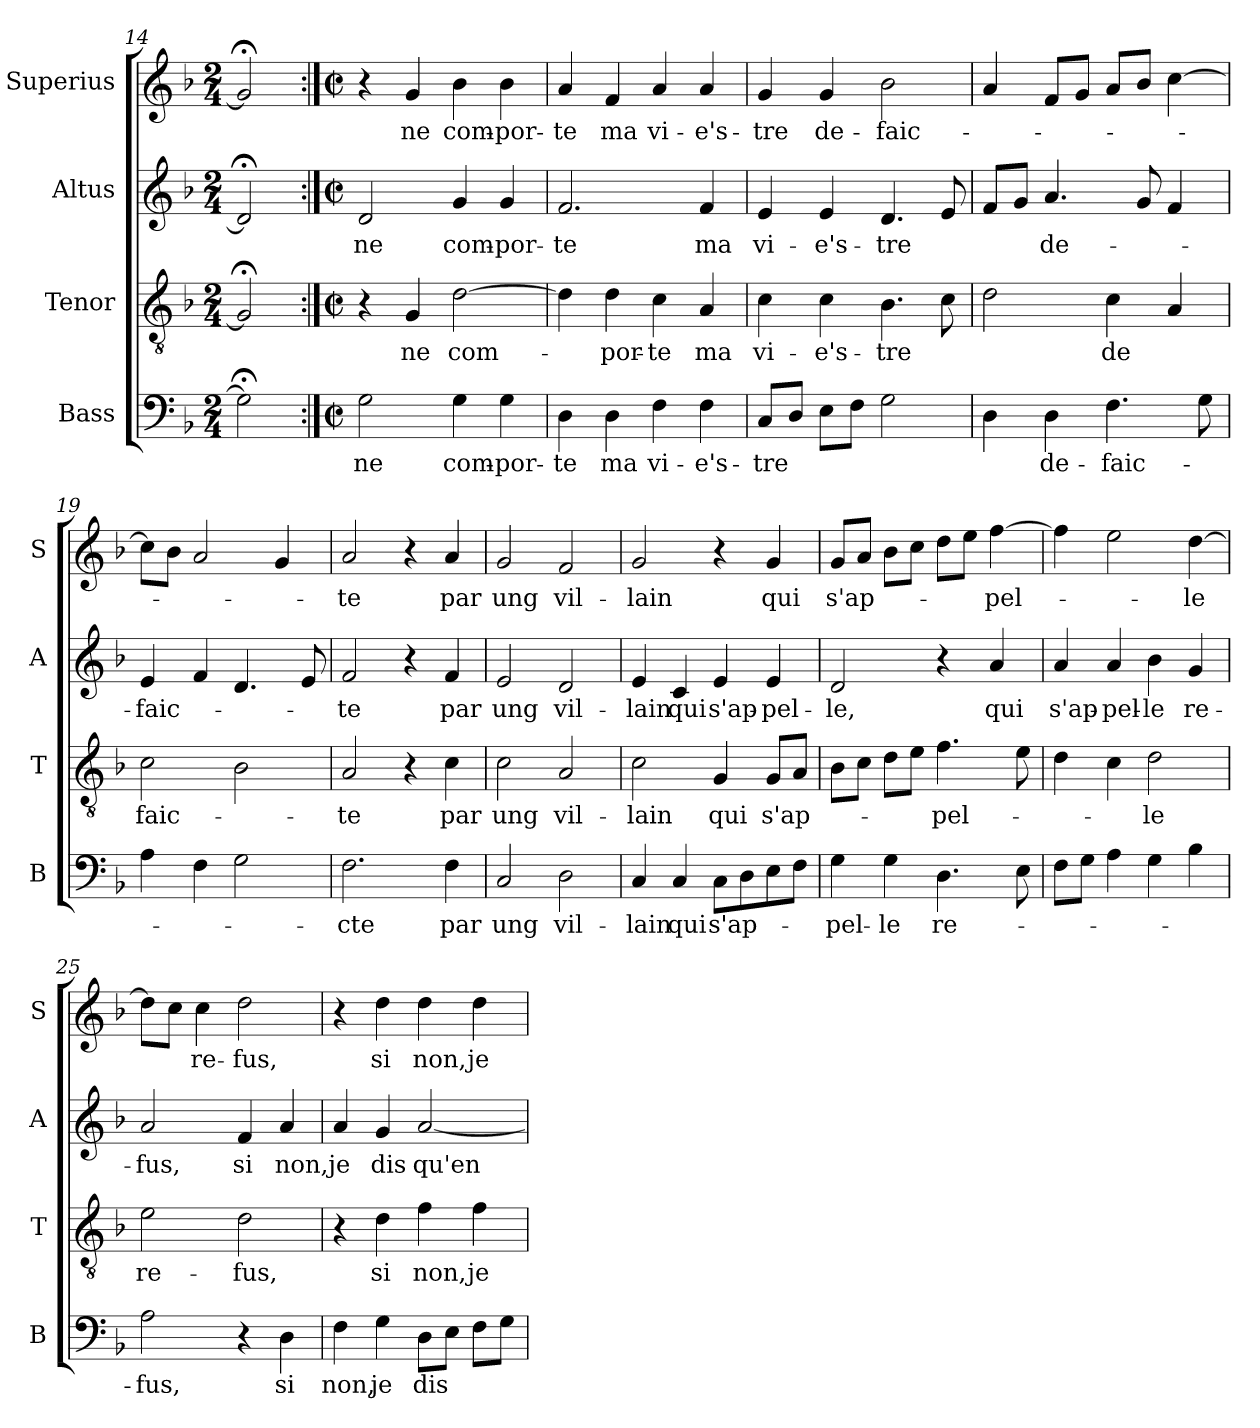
**kern	**text	**kern	**text	**kern	**text	**kern	**text
*part4	*part4	*part3	*part3	*part2	*part2	*part1	*part1
*staff4	*staff4	*staff3	*staff3	*staff2	*staff2	*staff1	*staff1
*I"Bass	*	*I"Tenor	*	*I"Altus	*	*I"Superius	*
*I'B	*	*I'T	*	*I'A	*	*I'S	*
*clefF4	*	*clefGv2	*	*clefG2	*	*clefG2	*
*k[b-]	*	*k[b-]	*	*k[b-]	*	*k[b-]	*
*F:	*	*F:	*	*F:	*	*F:	*
*M2/4	*	*M2/4	*	*M2/4	*	*M2/4	*
=14	=14	=14	=14	=14	=14	=14	=14
2G;<\]	.	2G;</]	.	2d;</]	.	2g;</]	.
=15:|!	=15:|!	=15:|!	=15:|!	=15:|!	=15:|!	=15:|!	=15:|!
*M2/2	*	*M2/2	*	*M2/2	*	*M2/2	*
*met(c|)	*	*met(c|)	*	*met(c|)	*	*met(c|)	*
2G\	ne	4r	.	2d/	ne	4r	.
.	.	4G/	ne	.	.	4g/	ne
4G\	com-	[2d\	com-	4g/	com-	4b-\	com-
4G\	-por-	.	.	4g/	-por-	4b-\	-por-
!!LO:PB:g=z
=16	=16	=16	=16	=16	=16	=16	=16
4D\	-te	4d\]	.	2.f/	-te	4a/	-te
4D\	ma	4d\	-por-	.	.	4f/	ma
4F\	vi-	4c\	-te	.	.	4a/	vi-
4F\	-e's-	4A/	ma	4f/	ma	4a/	-e's-
=17	=17	=17	=17	=17	=17	=17	=17
8C/L	-tre	4c\	vi-	4e/	vi-	4g/	-tre
8D/J	.	.	.	.	.	.	.
8E\L	.	4c\	-e's-	4e/	-e's-	4g/	de-
8F\J	.	.	.	.	.	.	.
2G\	.	4.B-\	-tre	4.d/	-tre	2b-\	-faic-
.	.	8c\	.	8e/	.	.	.
=18	=18	=18	=18	=18	=18	=18	=18
4D\	.	2d\	.	8f/L	.	4a/	.
.	.	.	.	8g/J	.	.	.
4D\	de-	.	.	4.a/	de-	8f/L	.
.	.	.	.	.	.	8g/J	.
4.F\	-faic-	4c\	de	.	.	8a/L	.
.	.	.	.	8g/	.	8b-/J	.
.	.	4A/	.	4f/	.	[4cc\	.
8G\	.	.	.	.	.	.	.
=19	=19	=19	=19	=19	=19	=19	=19
4A\	.	2c\	faic-	4e/	-faic-	8cc\L]	.
.	.	.	.	.	.	8b-\J	.
4F\	.	.	.	4f/	.	2a/	.
2G\	.	2B-\	.	4.d/	.	.	.
.	.	.	.	.	.	4g/	.
.	.	.	.	8e/	.	.	.
=20	=20	=20	=20	=20	=20	=20	=20
2.F\	-cte	2A/	-te	2f/	-te	2a/	-te
.	.	4r	.	4r	.	4r	.
4F\	par	4c\	par	4f/	par	4a/	par
!!LO:LB:g=z
=21	=21	=21	=21	=21	=21	=21	=21
2C/	ung	2c\	ung	2e/	ung	2g/	ung
2D\	vil-	2A/	vil-	2d/	vil-	2f/	vil-
=22	=22	=22	=22	=22	=22	=22	=22
4C/	-lain	2c\	-lain	4e/	-lain	2g/	-lain
4C/	qui	.	.	4c/	qui	.	.
8C\L	s'ap-	4G/	qui	4e/	s'ap-	4r	.
8D\	.	.	.	.	.	.	.
8E\	.	8G/L	s'ap-	4e/	-pel-	4g/	qui
8F\J	.	8A/J	.	.	.	.	.
=23	=23	=23	=23	=23	=23	=23	=23
4G\	-pel-	8B-\L	.	2d/	-le,	8g/L	s'ap-
.	.	8c\J	.	.	.	8a/J	.
4G\	-le	8d\L	.	.	.	8b-\L	.
.	.	8e\J	.	.	.	8cc\J	.
4.D\	re-	4.f\	-pel-	4r	.	8dd\L	.
.	.	.	.	.	.	8ee\J	.
.	.	.	.	4a/	qui	[4ff\	-pel-
8E\	.	8e\	.	.	.	.	.
=24	=24	=24	=24	=24	=24	=24	=24
8F\L	.	4d\	.	4a/	s'ap-	4ff\]	.
8G\J	.	.	.	.	.	.	.
4A\	.	4c\	.	4a/	-pel-	2ee\	.
4G\	.	2d\	-le	4b-\	-le	.	.
4B-\	.	.	.	4g/	re-	[4dd\	-le
=25	=25	=25	=25	=25	=25	=25	=25
2A\	-fus,	2e\	re-	2a/	-fus,	8dd\L]	.
.	.	.	.	.	.	8cc\J	.
.	.	.	.	.	.	4cc\	re-
4r	.	2d\	-fus,	4f/	si	2dd\	-fus,
4D\	si	.	.	4a/	non,	.	.
=26	=26	=26	=26	=26	=26	=26	=26
4F\	non,	4r	.	4a/	je	4r	.
4G\	je	4d\	si	4g/	dis	4dd\	si
8D\L	dis	4f\	non,	[2a/	qu'en	4dd\	non,
8E\J	.	.	.	.	.	.	.
8F\L	.	4f\	je	.	.	4dd\	je
8G\J	.	.	.	.	.	.	.
=	=	=	=	=	=	=	=
*-	*-	*-	*-	*-	*-	*-	*-
